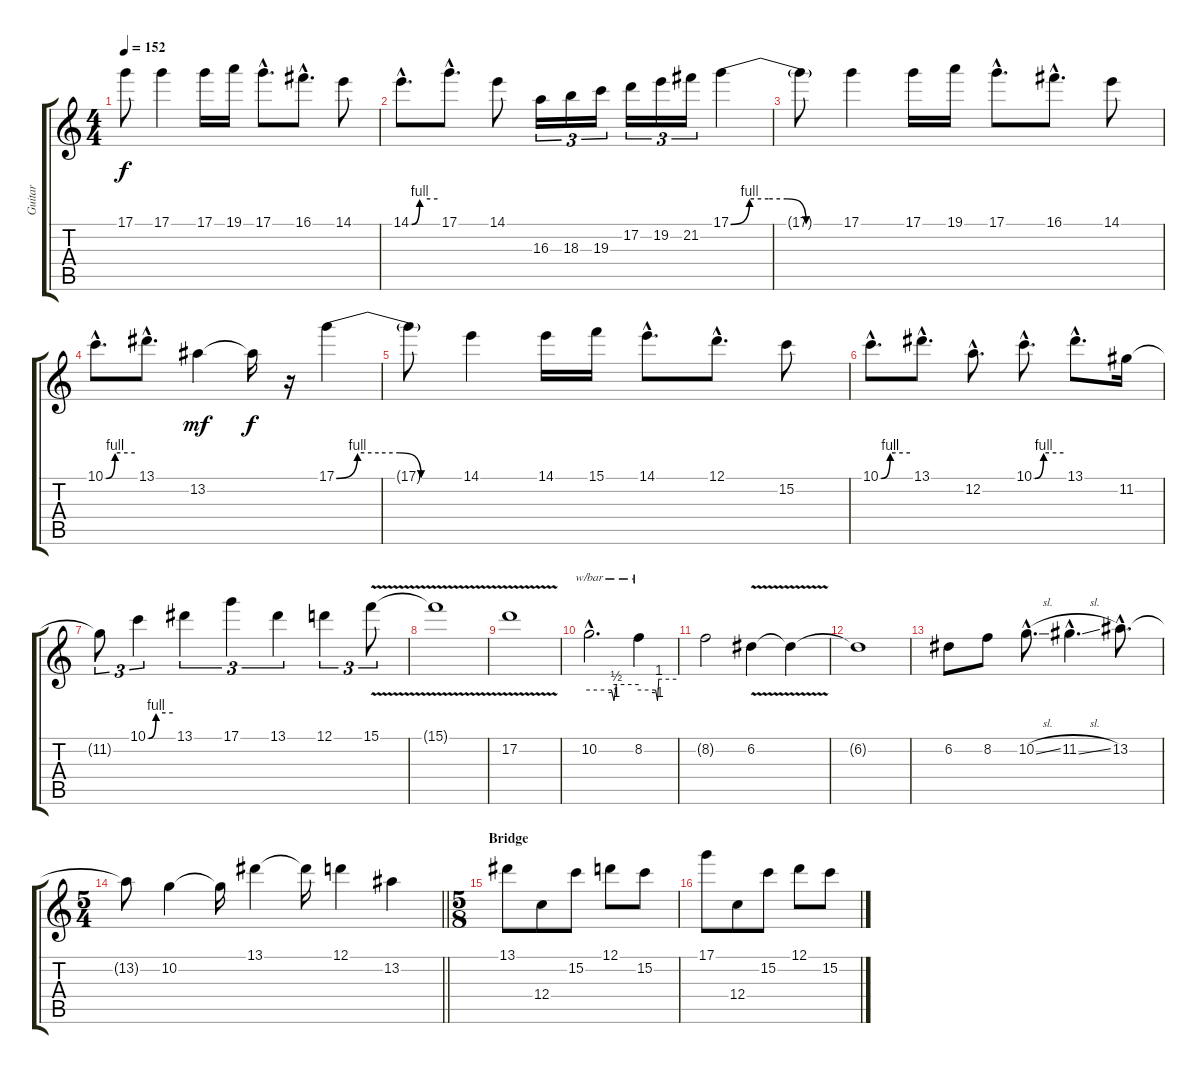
\track ("Guitar" "Guitar") {instrument distortionguitar}
\staff {score tabs}
\tuning (D4 A3 F3 C3 G2 C2) {hide}
\ts (4 4)
\tempo 152
\clef g2
\ks c
17.1{t}.8{dy f} 17.1.4 17.1.16 19.1.16 17.1{hac}.8{d} 16.1{hac}.8{d} 14.1.8 |
14.1{be (custom 0 0 2 0 20 4 60 4) hac}.8{d} 17.1{hac}.8{d} 14.1.8 16.3.16{tu (3 2)} 18.3.16{tu (3 2)} 19.3.16{tu (3 2)} 17.2.16{tu (3 2)} 19.2.16{tu (3 2)} 21.2.16{tu (3 2)} 17.1{be (custom 0 0 10 4 20 4 30 4 40 0 60 0)}.4 |
17.1{t}.8 17.1.4 17.1.16 19.1.16 17.1{hac}.8{d} 16.1{hac}.8{d} 14.1.8 |
10.1{be (custom 0 0 2 0 20 4 60 4) hac}.8{d} 13.1{hac}.8{d} 13.2.4{dy mf} 13.2{t}.16{dy f} r.16 17.1{be (custom 0 0 10 4 20 4 30 4 40 0 60 0)}.4 |
17.1{t}.8 14.1.4 14.1.16 15.1.16 14.1{hac}.8{d} 12.1{hac}.8{d} 15.2.8 |
10.1{be (custom 0 0 2 0 20 4 60 4) hac}.8{d} 13.1{hac}.8{d} 12.2{hac}.8{d} 10.1{be (custom 0 0 2 0 20 4 60 4) hac}.8{d} 13.1{hac}.8{d} 11.2.16 |
11.2{t}.8{tu (3 2)} 10.1{be (custom 0 0 2 0 20 4 60 4)}.4{tu (3 2)} 13.1.4{tu (3 2)} 17.1.4{tu (3 2)} 13.1.4{tu (3 2)} 12.1.4{tu (3 2)} 15.1{v}.8{tu (3 2)} |
15.1{t}.1 |
17.2{v}.1 |
10.2{hac}.2{d tbe (custom default 0 0 27 0 30 -4 33 2 60 2)} 8.2.4{tbe (custom default 0 0 27 0 30 -4 32 4 60 4)} |
8.2{t}.2 6.2{v}.4 6.2{t}.4{volume 5} |
6.2{t}.1 |
6.2.8{volume 13} 8.2.8 10.2{sl hac}.8{d} 11.2{sl hac}.4{d} 13.2{hac}.8{d} |
\ts (5 4)
\barLineRight lightlight
13.2{t}.8 10.2.4 10.2{t}.16 13.1.4 13.1{t}.16 12.1.4 13.2.4 |
\ts (5 8)
\section ("" "Bridge")
13.1.8 12.4.8 15.2.8 12.1.8 15.2.8 |
17.1.8 12.4.8 15.2.8 12.1.8 15.2.8
